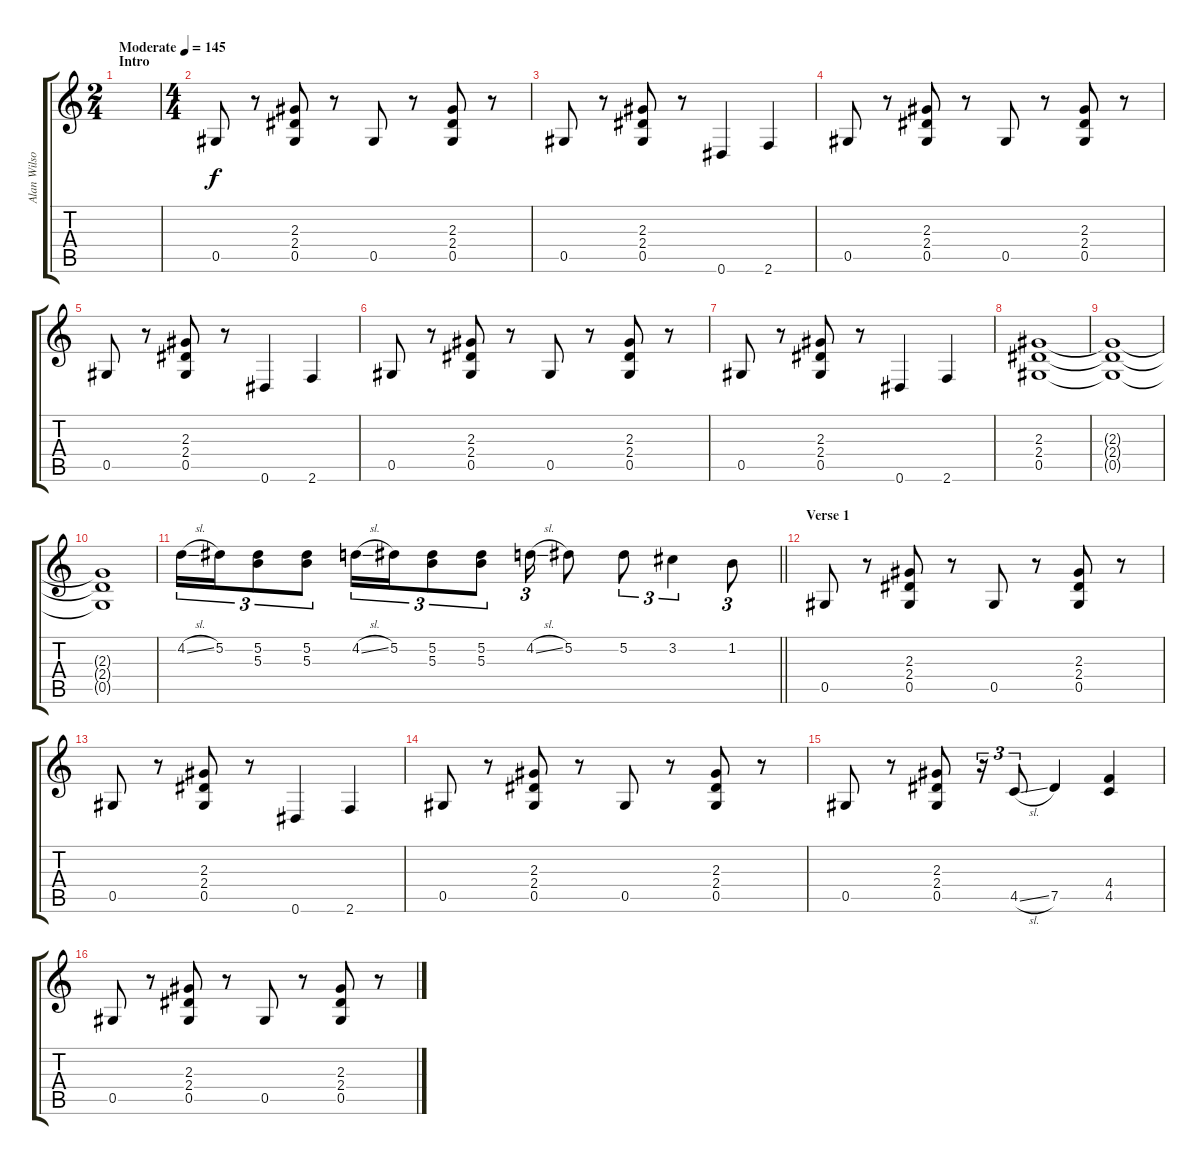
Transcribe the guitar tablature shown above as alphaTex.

\track ("Alan Wilson" "Alan Wilso") {instrument electricguitarclean}
\staff {score tabs}
\tuning (Eb4 Bb3 Gb3 Db3 Ab2 Eb2) {hide}
\ts (2 4)
\section ("" "Intro")
\tempo (145 "Moderate")
\clef g2
\ks c
|
\ts (4 4)
0.5.8 r.8 (2.3 2.4 0.5).8 r.8 0.5.8 r.8 (2.3 2.4 0.5).8 r.8 |
0.5.8 r.8 (2.3 2.4 0.5).8 r.8 0.6.4 2.6.4 |
0.5.8 r.8 (2.3 2.4 0.5).8 r.8 0.5.8 r.8 (2.3 2.4 0.5).8 r.8 |
0.5.8 r.8 (2.3 2.4 0.5).8 r.8 0.6.4 2.6.4 |
0.5.8 r.8 (2.3 2.4 0.5).8 r.8 0.5.8 r.8 (2.3 2.4 0.5).8 r.8 |
0.5.8 r.8 (2.3 2.4 0.5).8 r.8 0.6.4 2.6.4 |
(2.3 2.4 0.5).1 |
(2.3{t} 2.4{t} 0.5{t}).1 |
(2.3{t} 2.4{t} 0.5{t}).1 |
\barLineRight lightlight
4.2{sl}.16{tu (3 2)} 5.2.16{tu (3 2)} (5.2 5.3).8{tu (3 2)} (5.2 5.3).8{tu (3 2)} 4.2{sl}.16{tu (3 2)} 5.2.16{tu (3 2)} (5.2 5.3).8{tu (3 2)} (5.2 5.3).8{tu (3 2)} 4.2{sl}.16{tu (3 2)} 5.2.8 5.2.8{tu (3 2)} 3.2.4{tu (3 2)} 1.2.8{tu (3 2)} |
\section ("" "Verse 1")
0.5.8 r.8 (2.3 2.4 0.5).8 r.8 0.5.8 r.8 (2.3 2.4 0.5).8 r.8 |
0.5.8 r.8 (2.3 2.4 0.5).8 r.8 0.6.4 2.6.4 |
0.5.8 r.8 (2.3 2.4 0.5).8 r.8 0.5.8 r.8 (2.3 2.4 0.5).8 r.8 |
0.5.8 r.8 (2.3 2.4 0.5).8 r.16{tu (3 2)} 4.5{sl}.8{tu (3 2)} 7.5.4 (4.4 4.5).4 |
0.5.8 r.8 (2.3 2.4 0.5).8 r.8 0.5.8 r.8 (2.3 2.4 0.5).8 r.8
